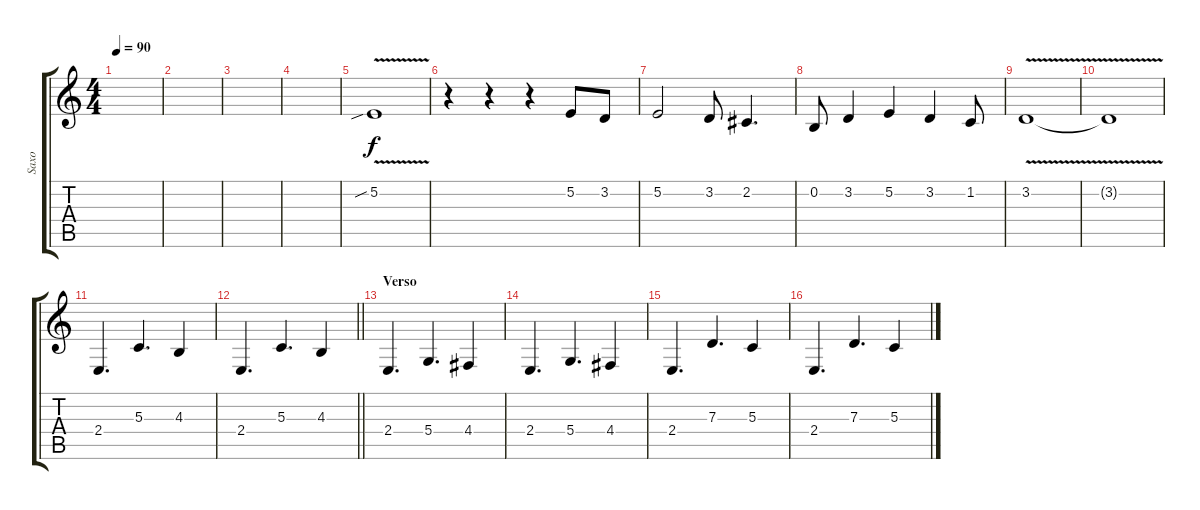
\track ("Saxo" "Saxo") {instrument tenorsax}
\staff {score tabs}
\tuning (E4 B3 G3 D3 A2 E2) {hide}
\ts (4 4)
\tempo 90
\clef g2
\ks c
|
|
|
|
5.2{v sib}.1 |
r.4 r.4 r.4 5.2.8 3.2.8 |
5.2.2 3.2.8 2.2.4{d} |
0.2.8 3.2.4 5.2.4 3.2.4 1.2.8 |
3.2{v}.1 |
3.2{t}.1 |
2.4.4{d} 5.3.4{d} 4.3.4 |
\barLineRight lightlight
2.4.4{d} 5.3.4{d} 4.3.4 |
\section ("" "Verso")
2.4.4{d} 5.4.4{d} 4.4.4 |
2.4.4{d} 5.4.4{d} 4.4.4 |
2.4.4{d} 7.3.4{d} 5.3.4 |
2.4.4{d} 7.3.4{d} 5.3.4
